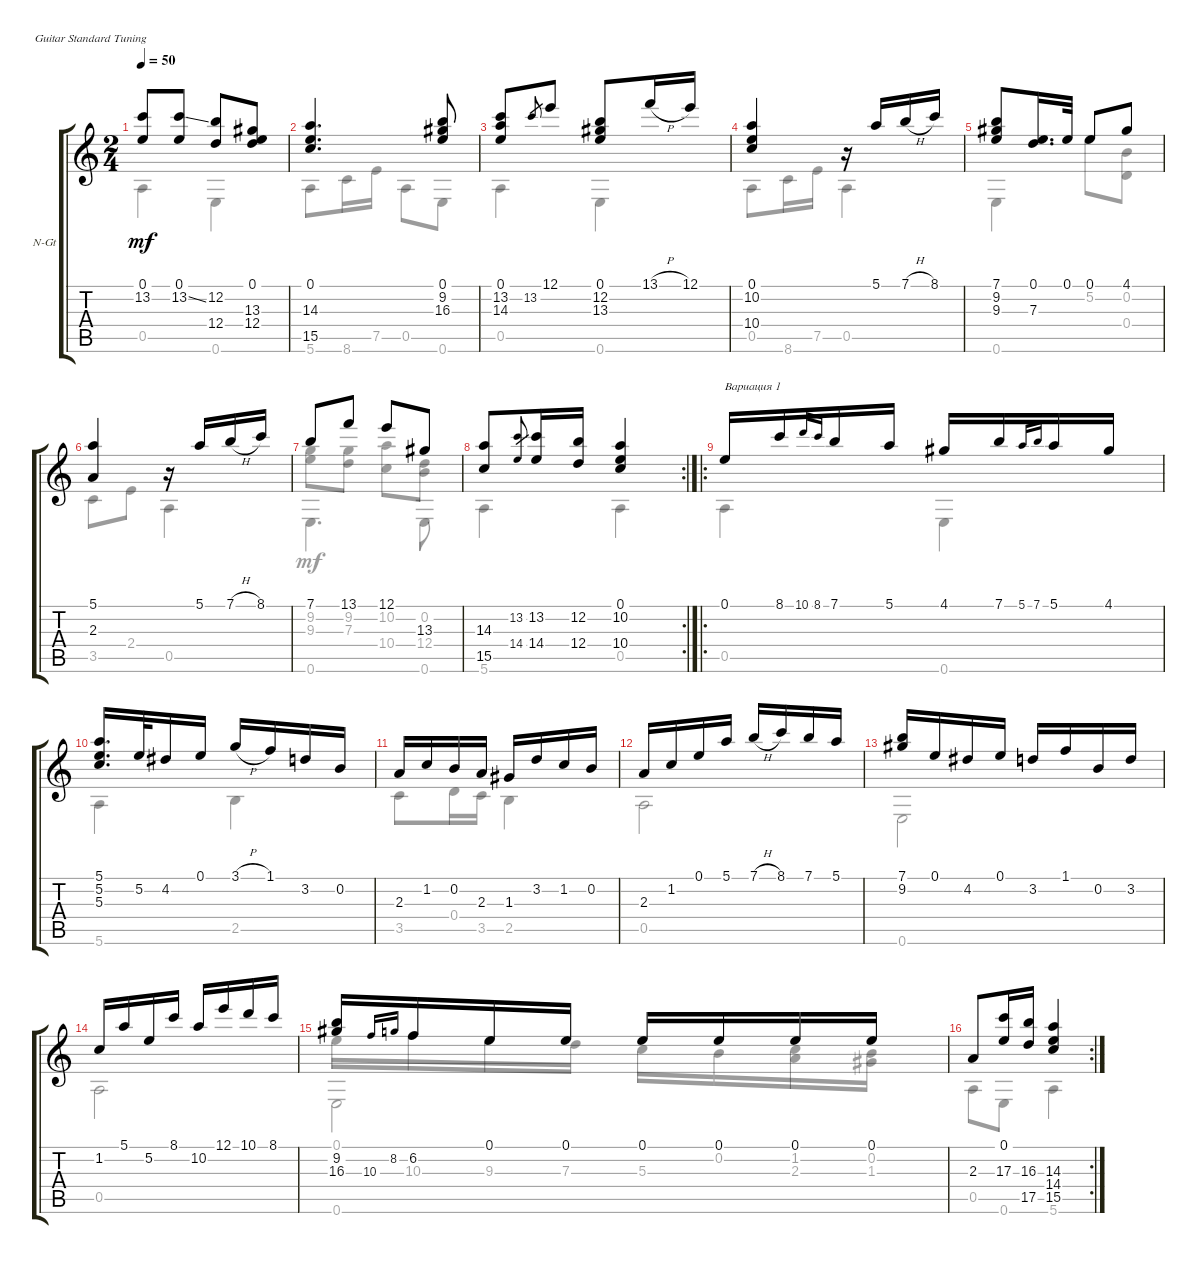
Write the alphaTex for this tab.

\defaultSystemsLayout 4
\bracketExtendMode groupsimilarinstruments
\firstSystemTrackNameOrientation horizontal
\otherSystemsTrackNameOrientation horizontal
\track ("Nylon Guitar" "N-Gt") {instrument acousticguitarnylon}
\staff {score tabs}
\tuning (E4 B3 G3 D3 A2 E2)
\voice
\ts (2 4)
\tempo 50
\clef g2
\scale
0.483607
\ks c
(0.1 13.2).8{dy mf instrument acousticguitarnylon} (13.2{ss} 0.1).8 (12.4 12.2).8 (13.3 0.1 12.4).8 |
\scale
0.258197 (14.3 0.1 15.5).4{d} (0.1 9.2 16.3).8 |
\scale
0.258197 (13.2 14.3 0.1).8 13.2.8{gr} 12.1.8 (12.2 13.3 0.1).8 13.1{h}.16 12.1.16 |
(10.4 0.1 10.2).4 r.16 5.1.16 7.1{h}.16 8.1.16 |
(7.1 9.2 9.3).8 (7.3 0.1).16{d} 0.1.32 0.1.8 4.1.8 |
(5.1 2.3).4 r.16 5.1.16 7.1{h}.16 8.1.16 |
7.1.8 13.1.8 12.1.8 13.3.8 |
\rc 2
(14.3 15.5).8 (14.4 13.2).8{gr} (13.2 14.4).16 (12.4 12.2).16 (10.2 0.1 10.4).4 |
\ro
0.1.16{txt "Вариация 1"} 8.1.16 10.1.16{gr onbeat} 8.1.16{gr onbeat} 7.1.16 5.1.16 4.1.16 7.1.16 5.1.16{gr onbeat} 7.1.16{gr onbeat} 5.1.16 4.1.16 |
(5.1 5.2 5.3).16{d} 5.2.32 4.2.16 0.1.16 3.1{h}.16 1.1.16 3.2.16 0.2.16 |
2.3.16 1.2.16 0.2.16 2.3.16 1.3.16 3.2.16 1.2.16 0.2.16 |
2.3.16 1.2.16 0.1.16 5.1.16 7.1{h}.16 8.1.16 7.1.16 5.1.16 |
(7.1 9.2).16 0.1.16 4.2.16 0.1.16 3.2.16 1.1.16 0.2.16 3.2.16 |
1.2.16 5.1.16 5.2.16 8.1.16 10.2.16 12.1.16 10.1.16 8.1.16 |
(9.2 16.3).16 10.3.16{gr onbeat} 8.2.16{gr onbeat} 6.2.16 0.1.16 0.1.16 0.1.16 0.1.16 0.1.16 0.1.16 |
\rc 2
2.3.8 (0.1 17.3).16 (16.3 17.5).16 (14.3 14.4 15.5).4
\voice
\clef g2
\ottava regular
\simile none
\scale
0.483607
\ks c
0.5.4{dy mf} 0.6.4 |
\scale
0.258197 5.6.8 8.6.16 7.5.16 0.5.8 0.6.8 |
\scale
0.258197 0.5.4 0.6.4 |
0.5.8 8.6.16 7.5.16 0.5.4 |
0.6.4 5.2.8 (0.2 0.4).8 |
3.5.8 2.4.8 0.5.4 |
(9.2 9.3).8 (9.2 7.3).8 (10.2 10.4).8 (12.4 0.2).8 |
5.6.4 0.5.4 |
0.5.4 0.6.4 |
5.6.4 2.5.4 |
3.5.8 0.4.16 3.5.16 2.5.4 |
0.5.2 |
0.6.2 |
0.5.2 |
0.1.16 10.3.16 9.3.16 7.3.16 5.3.16 0.2.16 (1.2 2.3).16 (0.2 1.3).16 |
0.5.8 0.6.8 5.6.4
\voice
\clef g2
\ottava regular
\simile none
\scale
0.483607
\ks c
|
\scale
0.258197 |
\scale
0.258197 |
|
|
|
0.6.4{d} 0.6.8 |
|
|
|
|
|
|
|
0.6.2 |
